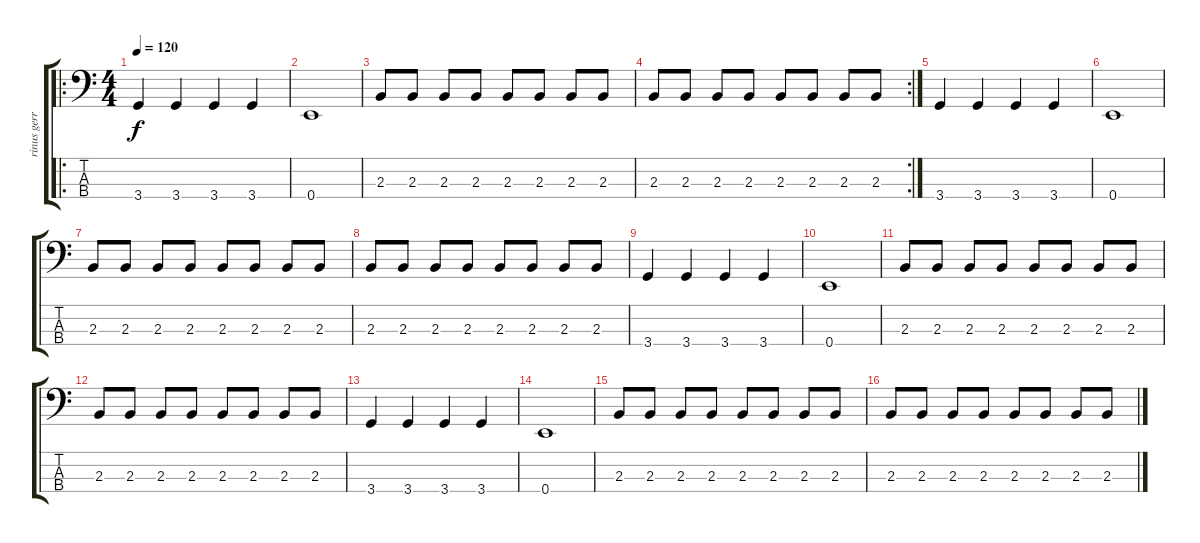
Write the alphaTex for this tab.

\track ("rinus gerritsen" "rinus gerr") {instrument acousticbass}
\staff {score tabs}
\tuning (G2 D2 A1 E1) {hide}
\ro
\ts (4 4)
\tempo 120
\clef f4
\ks c
3.4.4{dy f} 3.4.4 3.4.4 3.4.4 |
0.4.1 |
2.3.8 2.3.8 2.3.8 2.3.8 2.3.8 2.3.8 2.3.8 2.3.8 |
\rc 2
2.3.8 2.3.8 2.3.8 2.3.8 2.3.8 2.3.8 2.3.8 2.3.8 |
3.4.4 3.4.4 3.4.4 3.4.4 |
0.4.1 |
2.3.8 2.3.8 2.3.8 2.3.8 2.3.8 2.3.8 2.3.8 2.3.8 |
2.3.8 2.3.8 2.3.8 2.3.8 2.3.8 2.3.8 2.3.8 2.3.8 |
3.4.4 3.4.4 3.4.4 3.4.4 |
0.4.1 |
2.3.8 2.3.8 2.3.8 2.3.8 2.3.8 2.3.8 2.3.8 2.3.8 |
2.3.8 2.3.8 2.3.8 2.3.8 2.3.8 2.3.8 2.3.8 2.3.8 |
3.4.4 3.4.4 3.4.4 3.4.4 |
0.4.1 |
2.3.8 2.3.8 2.3.8 2.3.8 2.3.8 2.3.8 2.3.8 2.3.8 |
2.3.8 2.3.8 2.3.8 2.3.8 2.3.8 2.3.8 2.3.8 2.3.8
